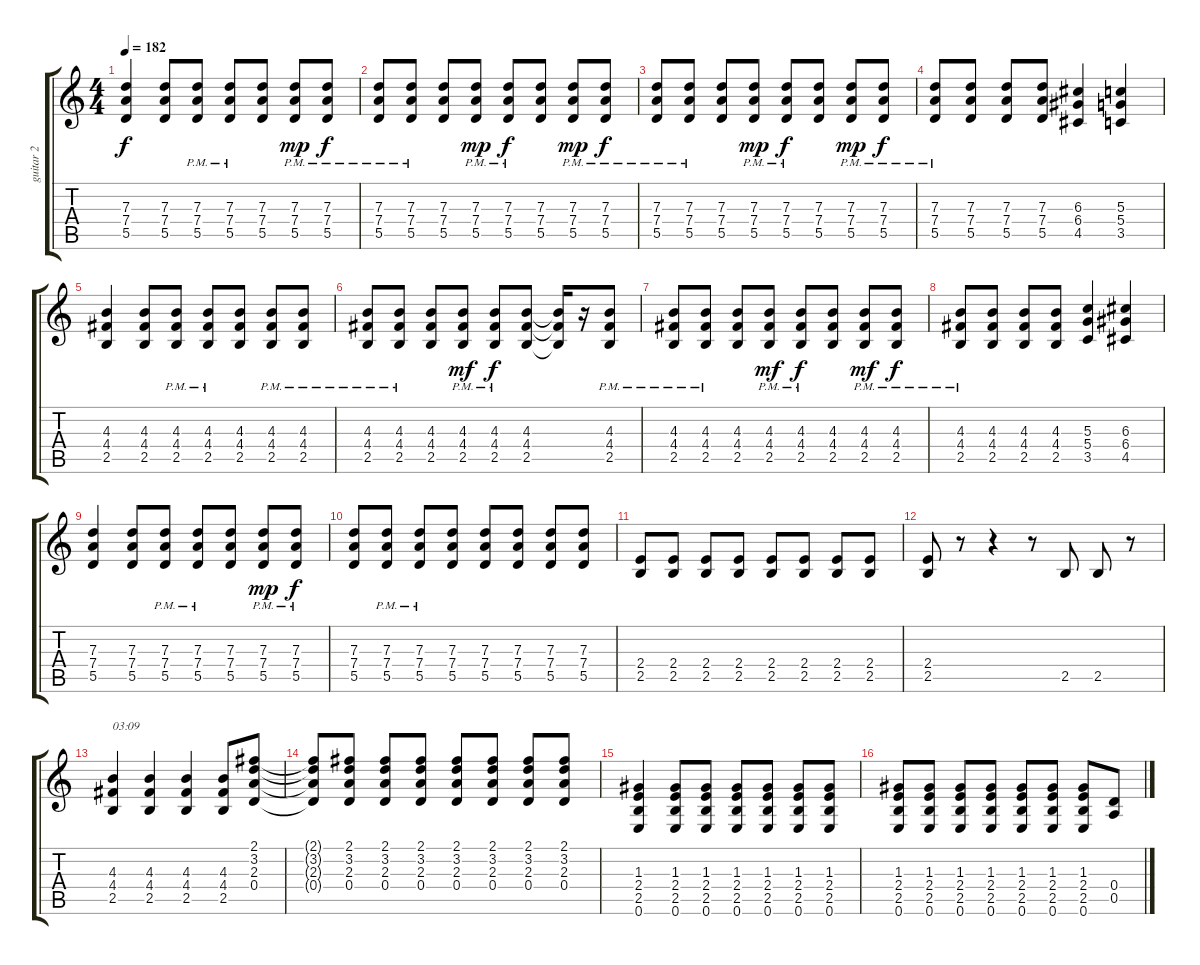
\track ("guitar 2" "guitar 2") {instrument distortionguitar}
\staff {score tabs}
\tuning (E4 B3 G3 D3 A2 E2) {hide}
\ts (4 4)
\tempo 182
\clef g2
\ks c
(7.3 7.4 5.5).4{dy f} (7.3 7.4 5.5).8 (7.3{pm} 7.4{pm} 5.5{pm}).8 (7.3{pm} 7.4{pm} 5.5{pm}).8 (7.3 7.4 5.5).8 (7.3{pm} 7.4{pm} 5.5{pm}).8{dy mp} (7.3{pm} 7.4{pm} 5.5{pm}).8{dy f} |
(7.3{pm} 7.4{pm} 5.5{pm}).8 (7.3{pm} 7.4{pm} 5.5{pm}).8 (7.3 7.4 5.5).8 (7.3{pm} 7.4{pm} 5.5{pm}).8{dy mp} (7.3{pm} 7.4{pm} 5.5{pm}).8{dy f} (7.3 7.4 5.5).8 (7.3{pm} 7.4{pm} 5.5{pm}).8{dy mp} (7.3{pm} 7.4{pm} 5.5{pm}).8{dy f} |
(7.3{pm} 7.4{pm} 5.5{pm}).8 (7.3{pm} 7.4{pm} 5.5{pm}).8 (7.3 7.4 5.5).8 (7.3{pm} 7.4{pm} 5.5{pm}).8{dy mp} (7.3{pm} 7.4{pm} 5.5{pm}).8{dy f} (7.3 7.4 5.5).8 (7.3{pm} 7.4{pm} 5.5{pm}).8{dy mp} (7.3{pm} 7.4{pm} 5.5{pm}).8{dy f} |
(7.3{pm} 7.4{pm} 5.5{pm}).8 (7.3 7.4 5.5).8 (7.3 7.4 5.5).8 (7.3 7.4 5.5).8 (6.3 6.4 4.5).4 (5.3 5.4 3.5).4 |
(4.3 4.4 2.5).4 (4.3 4.4 2.5).8 (4.3{pm} 4.4{pm} 2.5{pm}).8 (4.3{pm} 4.4{pm} 2.5{pm}).8 (4.3 4.4 2.5).8 (4.3{pm} 4.4{pm} 2.5{pm}).8 (4.3{pm} 4.4{pm} 2.5{pm}).8 |
(4.3{pm} 4.4{pm} 2.5{pm}).8 (4.3{pm} 4.4{pm} 2.5{pm}).8 (4.3 4.4 2.5).8 (4.3{pm} 4.4{pm} 2.5{pm}).8{dy mf} (4.3{pm} 4.4{pm} 2.5{pm}).8{dy f} (4.3 4.4 2.5).8 (4.3{t} 4.4{t} 2.5{t}).16 r.16 (4.3{pm} 4.4{pm} 2.5{pm}).8 |
(4.3{pm} 4.4{pm} 2.5{pm}).8 (4.3{pm} 4.4{pm} 2.5{pm}).8 (4.3 4.4 2.5).8 (4.3{pm} 4.4{pm} 2.5{pm}).8{dy mf} (4.3{pm} 4.4{pm} 2.5{pm}).8{dy f} (4.3 4.4 2.5).8 (4.3{pm} 4.4{pm} 2.5{pm}).8{dy mf} (4.3{pm} 4.4{pm} 2.5{pm}).8{dy f} |
(4.3{pm} 4.4{pm} 2.5{pm}).8 (4.3 4.4 2.5).8 (4.3 4.4 2.5).8 (4.3 4.4 2.5).8 (5.3 5.4 3.5).4 (6.3 6.4 4.5).4 |
(7.3 7.4 5.5).4 (7.3 7.4 5.5).8 (7.3{pm} 7.4{pm} 5.5{pm}).8 (7.3{pm} 7.4{pm} 5.5{pm}).8 (7.3 7.4 5.5).8 (7.3{pm} 7.4{pm} 5.5{pm}).8{dy mp} (7.3{pm} 7.4{pm} 5.5{pm}).8{dy f} |
(7.3 7.4 5.5).8 (7.3{pm} 7.4{pm} 5.5{pm}).8 (7.3{pm} 7.4{pm} 5.5{pm}).8 (7.3 7.4 5.5).8 (7.3 7.4 5.5).8 (7.3 7.4 5.5).8 (7.3 7.4 5.5).8 (7.3 7.4 5.5).8 |
(2.4 2.5).8 (2.4 2.5).8 (2.4 2.5).8 (2.4 2.5).8 (2.4 2.5).8 (2.4 2.5).8 (2.4 2.5).8 (2.4 2.5).8 |
(2.4 2.5).8 r.8 r.4 r.8 2.5.8 2.5.8 r.8 |
(4.3 4.4 2.5).4{txt "03:09"} (4.3 4.4 2.5).4 (4.3 4.4 2.5).4 (4.3 4.4 2.5).8 (2.1 3.2 2.3 0.4).8 |
(2.1{t} 3.2{t} 2.3{t} 0.4{t}).8 (2.1 3.2 2.3 0.4).8 (2.1 3.2 2.3 0.4).8 (2.1 3.2 2.3 0.4).8 (2.1 3.2 2.3 0.4).8 (2.1 3.2 2.3 0.4).8 (2.1 3.2 2.3 0.4).8 (2.1 3.2 2.3 0.4).8 |
(1.3 2.4 2.5 0.6).4 (1.3 2.4 2.5 0.6).8 (1.3 2.4 2.5 0.6).8 (1.3 2.4 2.5 0.6).8 (1.3 2.4 2.5 0.6).8 (1.3 2.4 2.5 0.6).8 (1.3 2.4 2.5 0.6).8 |
(1.3 2.4 2.5 0.6).8 (1.3 2.4 2.5 0.6).8 (1.3 2.4 2.5 0.6).8 (1.3 2.4 2.5 0.6).8 (1.3 2.4 2.5 0.6).8 (1.3 2.4 2.5 0.6).8 (1.3 2.4 2.5 0.6).8 (0.4 0.5).8
